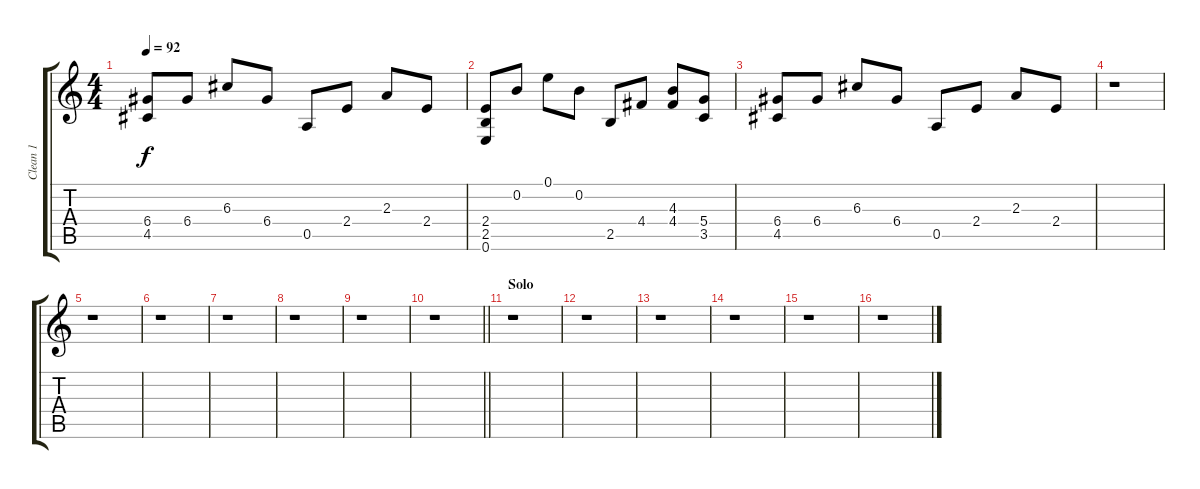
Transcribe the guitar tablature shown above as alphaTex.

\track ("Clean 1" "Clean 1") {instrument electricguitarclean}
\staff {score tabs}
\tuning (E4 B3 G3 D3 A2 E2) {hide}
\ts (4 4)
\tempo 92
\clef g2
\ks c
(6.4 4.5).8{dy f} 6.4.8 6.3.8 6.4.8 0.5.8 2.4.8 2.3.8 2.4.8 |
(2.4 2.5 0.6).8 0.2.8 0.1.8 0.2.8 2.5.8 4.4.8 (4.3 4.4).8 (5.4 3.5).8 |
(6.4 4.5).8 6.4.8 6.3.8 6.4.8 0.5.8 2.4.8 2.3.8 2.4.8 |
r.1 |
r.1 |
r.1 |
r.1 |
r.1 |
r.1 |
\barLineRight lightlight
r.1 |
\section ("" "Solo")
r.1 |
r.1 |
r.1 |
r.1 |
r.1 |
r.1
